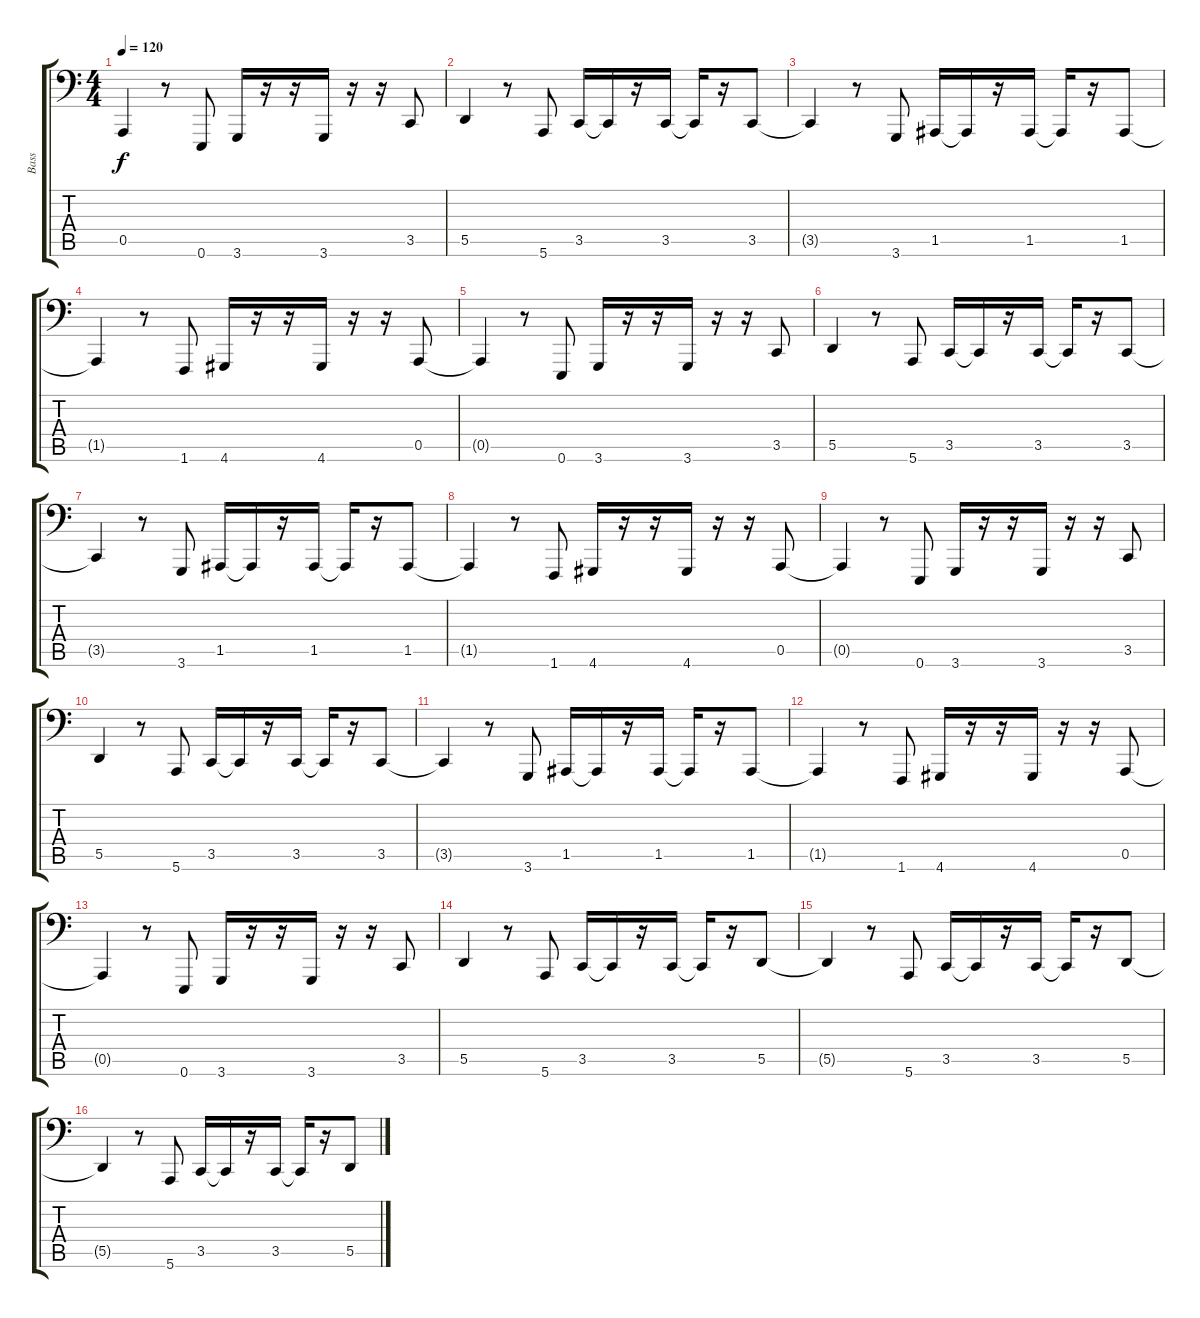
\track ("Bass" "Bass") {instrument lead8bassandlead}
\staff {score tabs}
\tuning (E3 B2 G2 D2 A1 E1) {hide}
\ts (4 4)
\tempo 120
\clef f4
\ks c
0.5{t}.4{dy f instrument acousticbass} r.8 0.6.8 3.6.16 r.16 r.16 3.6.16 r.16 r.16 3.5.8 |
5.5.4{instrument acousticbass} r.8 5.6.8 3.5.16 3.5{t}.16 r.16 3.5.16 3.5{t}.16 r.16 3.5.8 |
3.5{t}.4{instrument acousticbass} r.8 3.6.8 1.5.16 1.5{t}.16 r.16 1.5.16 1.5{t}.16 r.16 1.5.8 |
1.5{t}.4{instrument acousticbass} r.8 1.6.8 4.6.16 r.16 r.16 4.6.16 r.16 r.16 0.5.8 |
0.5{t}.4{instrument acousticbass} r.8 0.6.8 3.6.16 r.16 r.16 3.6.16 r.16 r.16 3.5.8 |
5.5.4{instrument acousticbass} r.8 5.6.8 3.5.16 3.5{t}.16 r.16 3.5.16 3.5{t}.16 r.16 3.5.8 |
3.5{t}.4{instrument acousticbass} r.8 3.6.8 1.5.16 1.5{t}.16 r.16 1.5.16 1.5{t}.16 r.16 1.5.8 |
1.5{t}.4{instrument acousticbass} r.8 1.6.8 4.6.16 r.16 r.16 4.6.16 r.16 r.16 0.5.8 |
0.5{t}.4{instrument acousticbass} r.8 0.6.8 3.6.16 r.16 r.16 3.6.16 r.16 r.16 3.5.8 |
5.5.4{instrument acousticbass} r.8 5.6.8 3.5.16 3.5{t}.16 r.16 3.5.16 3.5{t}.16 r.16 3.5.8 |
3.5{t}.4{instrument acousticbass} r.8 3.6.8 1.5.16 1.5{t}.16 r.16 1.5.16 1.5{t}.16 r.16 1.5.8 |
1.5{t}.4{instrument acousticbass} r.8 1.6.8 4.6.16 r.16 r.16 4.6.16 r.16 r.16 0.5.8 |
0.5{t}.4{instrument acousticbass} r.8 0.6.8 3.6.16 r.16 r.16 3.6.16 r.16 r.16 3.5.8 |
5.5.4 r.8 5.6.8 3.5.16 3.5{t}.16 r.16 3.5.16 3.5{t}.16 r.16 5.5.8 |
5.5{t}.4 r.8 5.6.8 3.5.16 3.5{t}.16 r.16 3.5.16 3.5{t}.16 r.16 5.5.8 |
5.5{t}.4 r.8 5.6.8 3.5.16 3.5{t}.16 r.16 3.5.16 3.5{t}.16 r.16 5.5.8
